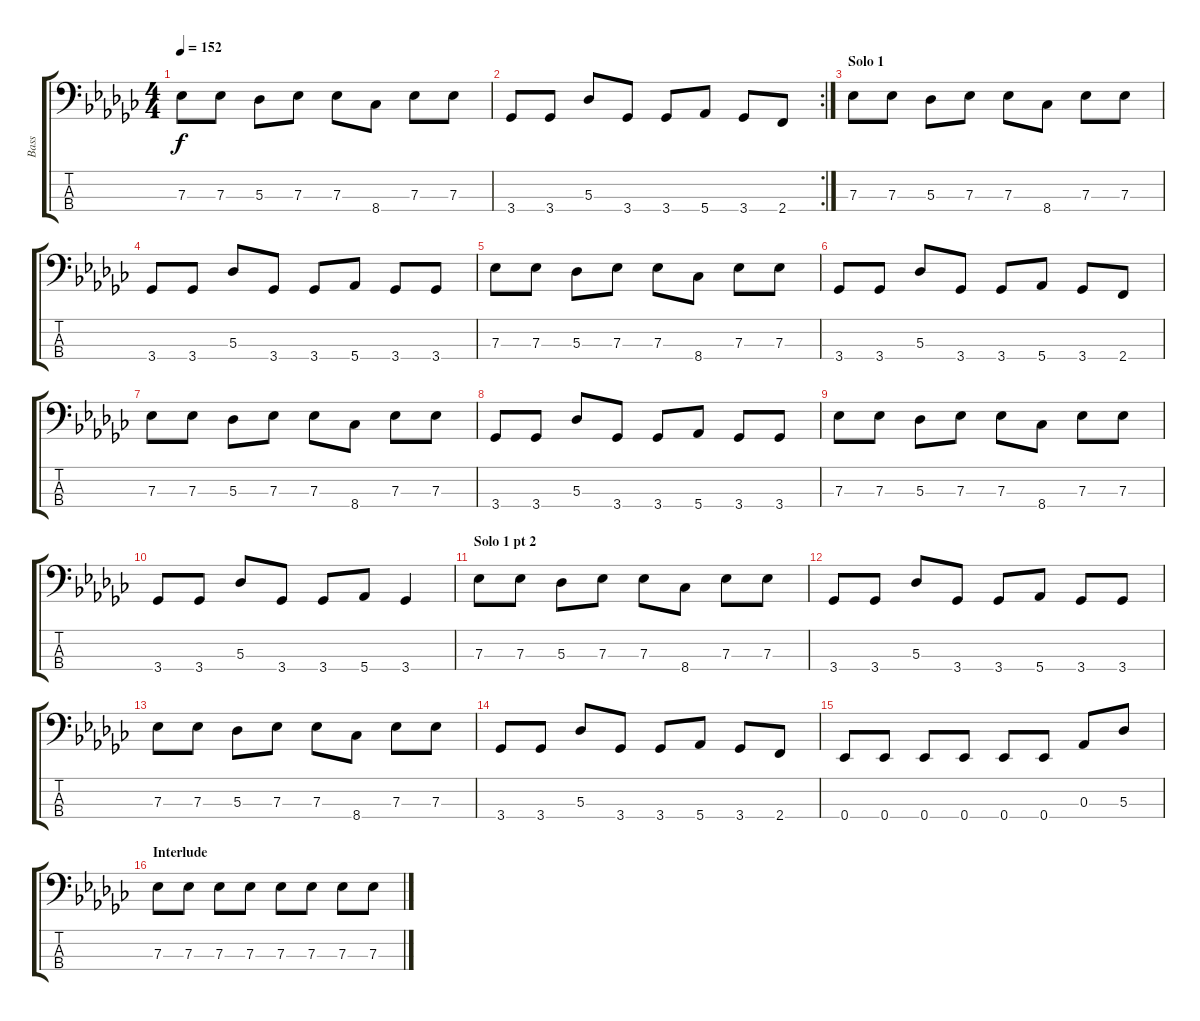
\track ("Bass" "Bass") {instrument electricbasspick}
\staff {score tabs}
\tuning (Gb2 Db2 Ab1 Eb1) {hide}
\ts (4 4)
\tempo 152
\clef f4
\ks gb
7.3.8{dy f} 7.3.8 5.3.8 7.3.8 7.3.8 8.4.8 7.3.8 7.3.8 |
\rc 2
3.4.8 3.4.8 5.3.8 3.4.8 3.4.8 5.4.8 3.4.8 2.4.8 |
\section ("" "Solo 1")
7.3.8 7.3.8 5.3.8 7.3.8 7.3.8 8.4.8 7.3.8 7.3.8 |
3.4.8 3.4.8 5.3.8 3.4.8 3.4.8 5.4.8 3.4.8 3.4.8 |
7.3.8 7.3.8 5.3.8 7.3.8 7.3.8 8.4.8 7.3.8 7.3.8 |
3.4.8 3.4.8 5.3.8 3.4.8 3.4.8 5.4.8 3.4.8 2.4.8 |
7.3.8 7.3.8 5.3.8 7.3.8 7.3.8 8.4.8 7.3.8 7.3.8 |
3.4.8 3.4.8 5.3.8 3.4.8 3.4.8 5.4.8 3.4.8 3.4.8 |
7.3.8 7.3.8 5.3.8 7.3.8 7.3.8 8.4.8 7.3.8 7.3.8 |
3.4.8 3.4.8 5.3.8 3.4.8 3.4.8 5.4.8 3.4.4 |
\section ("" "Solo 1 pt 2")
7.3.8 7.3.8 5.3.8 7.3.8 7.3.8 8.4.8 7.3.8 7.3.8 |
3.4.8 3.4.8 5.3.8 3.4.8 3.4.8 5.4.8 3.4.8 3.4.8 |
7.3.8 7.3.8 5.3.8 7.3.8 7.3.8 8.4.8 7.3.8 7.3.8 |
3.4.8 3.4.8 5.3.8 3.4.8 3.4.8 5.4.8 3.4.8 2.4.8 |
0.4.8 0.4.8 0.4.8 0.4.8 0.4.8 0.4.8 0.3.8 5.3.8 |
\section ("" "Interlude")
7.3.8 7.3.8 7.3.8 7.3.8 7.3.8 7.3.8 7.3.8 7.3.8
